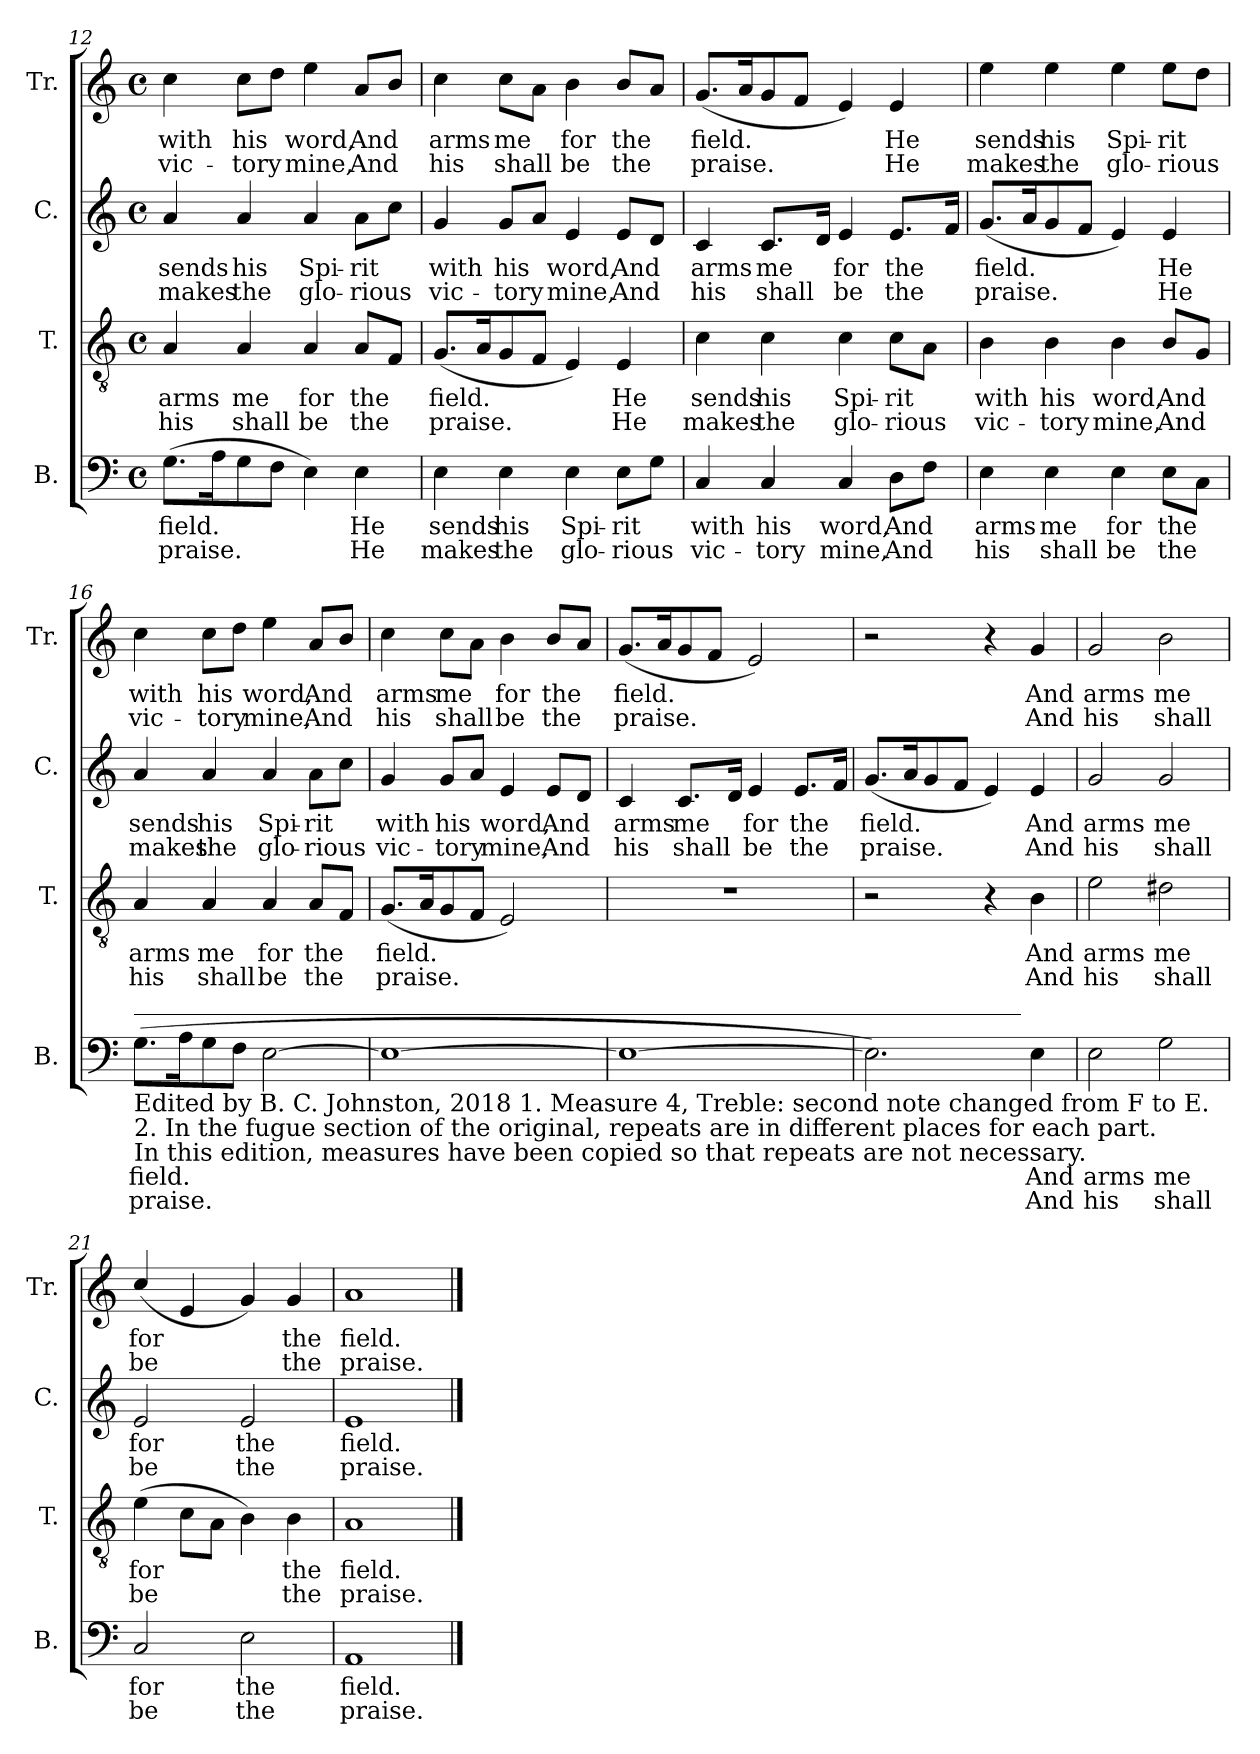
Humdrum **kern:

**kern	**text	**text	**kern	**text	**text	**kern	**text	**text	**kern	**text	**text
*part4	*part4	*part4	*part3	*part3	*part3	*part2	*part2	*part2	*part1	*part1	*part1
*staff4	*staff4	*staff4	*staff3	*staff3	*staff3	*staff2	*staff2	*staff2	*staff1	*staff1	*staff1
*I"B.	*	*	*I"T.	*	*	*I"C.	*	*	*I"Tr.	*	*
*I'B.	*	*	*I'T.	*	*	*I'C.	*	*	*I'Tr.	*	*
*clefF4	*	*	*clefGv2	*	*	*clefG2	*	*	*clefG2	*	*
*k[]	*	*	*k[]	*	*	*k[]	*	*	*k[]	*	*
*M4/4	*	*	*M4/4	*	*	*M4/4	*	*	*M4/4	*	*
*met(c)	*	*	*met(c)	*	*	*met(c)	*	*	*met(c)	*	*
=12	=12	=12	=12	=12	=12	=12	=12	=12	=12	=12	=12
!	!LO:LY:b	!LO:LY:b	!	!LO:LY:b	!LO:LY:b	!	!LO:LY:b	!LO:LY:b	!	!LO:LY:b	!LO:LY:b
(8.G\L	field.	praise.	4A/	arms	his	4a/	sends	makes	4cc\	with	vic-
16A\K	.	.	.	.	.	.	.	.	.	.	.
!	!	!	!	!LO:LY:b	!LO:LY:b	!	!LO:LY:b	!LO:LY:b	!	!LO:LY:b	!LO:LY:b
8G\	.	.	4A/	me	shall	4a/	his	the	8cc\L	his	-tory
8F\J	.	.	.	.	.	.	.	.	8dd\J	.	.
!	!	!	!	!LO:LY:b	!LO:LY:b	!	!LO:LY:b	!LO:LY:b	!	!LO:LY:b	!LO:LY:b
4E\)	.	.	4A/	for	be	4a/	Spi-	glo-	4ee\	word,	mine,
!	!LO:LY:b	!LO:LY:b	!	!LO:LY:b	!LO:LY:b	!	!LO:LY:b	!LO:LY:b	!	!LO:LY:b	!LO:LY:b
4E\	He	He	8A/L	the	the	8a\L	-rit	-rious	8a/L	And	And
.	.	.	8F/J	.	.	8cc\J	.	.	8b/J	.	.
=13	=13	=13	=13	=13	=13	=13	=13	=13	=13	=13	=13
!	!LO:LY:b	!LO:LY:b	!	!LO:LY:b	!LO:LY:b	!	!LO:LY:b	!LO:LY:b	!	!LO:LY:b	!LO:LY:b
4E\	sends	makes	(8.G/L	field.	praise.	4g/	with	vic-	4cc\	arms	his
.	.	.	16A/K	.	.	.	.	.	.	.	.
!	!LO:LY:b	!LO:LY:b	!	!	!	!	!LO:LY:b	!LO:LY:b	!	!LO:LY:b	!LO:LY:b
4E\	his	the	8G/	.	.	8g/L	his	-tory	8cc\L	me	shall
.	.	.	8F/J	.	.	8a/J	.	.	8a\J	.	.
!	!LO:LY:b	!LO:LY:b	!	!	!	!	!LO:LY:b	!LO:LY:b	!	!LO:LY:b	!LO:LY:b
4E\	Spi-	glo-	4E/)	.	.	4e/	word,	mine,	4b\	for	be
!	!LO:LY:b	!LO:LY:b	!	!LO:LY:b	!LO:LY:b	!	!LO:LY:b	!LO:LY:b	!	!LO:LY:b	!LO:LY:b
8E\L	-rit	-rious	4E/	He	He	8e/L	And	And	8b/L	the	the
8G\J	.	.	.	.	.	8d/J	.	.	8a/J	.	.
=14	=14	=14	=14	=14	=14	=14	=14	=14	=14	=14	=14
!	!LO:LY:b	!LO:LY:b	!	!LO:LY:b	!LO:LY:b	!	!LO:LY:b	!LO:LY:b	!	!LO:LY:b	!LO:LY:b
4C/	with	vic-	4c\	sends	makes	4c/	arms	his	(8.g/L	field.	praise.
.	.	.	.	.	.	.	.	.	16a/K	.	.
!	!LO:LY:b	!LO:LY:b	!	!LO:LY:b	!LO:LY:b	!	!LO:LY:b	!LO:LY:b	!	!	!
4C/	his	-tory	4c\	his	the	8.c/L	me	shall	8g/	.	.
.	.	.	.	.	.	.	.	.	8f/J	.	.
.	.	.	.	.	.	16d/Jk	.	.	.	.	.
!	!LO:LY:b	!LO:LY:b	!	!LO:LY:b	!LO:LY:b	!	!LO:LY:b	!LO:LY:b	!	!	!
4C/	word,	mine,	4c\	Spi-	glo-	4e/	for	be	4e/)	.	.
!	!LO:LY:b	!LO:LY:b	!	!LO:LY:b	!LO:LY:b	!	!LO:LY:b	!LO:LY:b	!	!LO:LY:b	!LO:LY:b
8D\L	And	And	8c\L	-rit	-rious	8.e/L	the	the	4e/	He	He
8F\J	.	.	8A\J	.	.	.	.	.	.	.	.
.	.	.	.	.	.	16f/Jk	.	.	.	.	.
=15	=15	=15	=15	=15	=15	=15	=15	=15	=15	=15	=15
!	!LO:LY:b	!LO:LY:b	!	!LO:LY:b	!LO:LY:b	!	!LO:LY:b	!LO:LY:b	!	!LO:LY:b	!LO:LY:b
4E\	arms	his	4B\	with	vic-	(8.g/L	field.	praise.	4ee\	sends	makes
.	.	.	.	.	.	16a/K	.	.	.	.	.
!	!LO:LY:b	!LO:LY:b	!	!LO:LY:b	!LO:LY:b	!	!	!	!	!LO:LY:b	!LO:LY:b
4E\	me	shall	4B\	his	-tory	8g/	.	.	4ee\	his	the
.	.	.	.	.	.	8f/J	.	.	.	.	.
!	!LO:LY:b	!LO:LY:b	!	!LO:LY:b	!LO:LY:b	!	!	!	!	!LO:LY:b	!LO:LY:b
4E\	for	be	4B\	word,	mine,	4e/)	.	.	4ee\	Spi-	glo-
!	!LO:LY:b	!LO:LY:b	!	!LO:LY:b	!LO:LY:b	!	!LO:LY:b	!LO:LY:b	!	!LO:LY:b	!LO:LY:b
8E\L	the	the	8B/L	And	And	4e/	He	He	8ee\L	-rit	-rious
8C\J	.	.	8G/J	.	.	.	.	.	8dd\J	.	.
=16	=16	=16	=16	=16	=16	=16	=16	=16	=16	=16	=16
!LO:TX:a:t=_________________________________________________________________________	!	!	!	!	!	!	!	!	!	!	!
!LO:TX:b:t=Edited by B. C. Johnston, 2018    1. Measure 4, Treble&colon; second note changed from F to E.	!	!	!	!	!	!	!	!	!	!	!
!LO:TX:b:t=2. In the fugue section of the original, repeats are in different places for each part.	!	!	!	!	!	!	!	!	!	!	!
!LO:TX:b:t=In this edition, measures have been copied so that repeats are not necessary.	!	!	!	!	!	!	!	!	!	!	!
!	!LO:LY:b	!LO:LY:b	!	!LO:LY:b	!LO:LY:b	!	!LO:LY:b	!LO:LY:b	!	!LO:LY:b	!LO:LY:b
(8.G\L	field.	praise.	4A/	arms	his	4a/	sends	makes	4cc\	with	vic-
16A\K	.	.	.	.	.	.	.	.	.	.	.
!	!	!	!	!LO:LY:b	!LO:LY:b	!	!LO:LY:b	!LO:LY:b	!	!LO:LY:b	!LO:LY:b
8G\	.	.	4A/	me	shall	4a/	his	the	8cc\L	his	-tory
8F\J	.	.	.	.	.	.	.	.	8dd\J	.	.
!	!	!	!	!LO:LY:b	!LO:LY:b	!	!LO:LY:b	!LO:LY:b	!	!LO:LY:b	!LO:LY:b
[2E\	.	.	4A/	for	be	4a/	Spi-	glo-	4ee\	word,	mine,
!	!	!	!	!LO:LY:b	!LO:LY:b	!	!LO:LY:b	!LO:LY:b	!	!LO:LY:b	!LO:LY:b
.	.	.	8A/L	the	the	8a\L	-rit	-rious	8a/L	And	And
.	.	.	8F/J	.	.	8cc\J	.	.	8b/J	.	.
=17	=17	=17	=17	=17	=17	=17	=17	=17	=17	=17	=17
!	!	!	!	!LO:LY:b	!LO:LY:b	!	!LO:LY:b	!LO:LY:b	!	!LO:LY:b	!LO:LY:b
1E_	.	.	(8.G/L	field.	praise.	4g/	with	vic-	4cc\	arms	his
.	.	.	16A/K	.	.	.	.	.	.	.	.
!	!	!	!	!	!	!	!LO:LY:b	!LO:LY:b	!	!LO:LY:b	!LO:LY:b
.	.	.	8G/	.	.	8g/L	his	-tory	8cc\L	me	shall
.	.	.	8F/J	.	.	8a/J	.	.	8a\J	.	.
!	!	!	!	!	!	!	!LO:LY:b	!LO:LY:b	!	!LO:LY:b	!LO:LY:b
.	.	.	2E/)	.	.	4e/	word,	mine,	4b\	for	be
!	!	!	!	!	!	!	!LO:LY:b	!LO:LY:b	!	!LO:LY:b	!LO:LY:b
.	.	.	.	.	.	8e/L	And	And	8b/L	the	the
.	.	.	.	.	.	8d/J	.	.	8a/J	.	.
=18	=18	=18	=18	=18	=18	=18	=18	=18	=18	=18	=18
!	!	!	!	!	!	!	!LO:LY:b	!LO:LY:b	!	!LO:LY:b	!LO:LY:b
1E_	.	.	1r	.	.	4c/	arms	his	(8.g/L	field.	praise.
.	.	.	.	.	.	.	.	.	16a/K	.	.
!	!	!	!	!	!	!	!LO:LY:b	!LO:LY:b	!	!	!
.	.	.	.	.	.	8.c/L	me	shall	8g/	.	.
.	.	.	.	.	.	.	.	.	8f/J	.	.
.	.	.	.	.	.	16d/Jk	.	.	.	.	.
!	!	!	!	!	!	!	!LO:LY:b	!LO:LY:b	!	!	!
.	.	.	.	.	.	4e/	for	be	2e/)	.	.
!	!	!	!	!	!	!	!LO:LY:b	!LO:LY:b	!	!	!
.	.	.	.	.	.	8.e/L	the	the	.	.	.
.	.	.	.	.	.	16f/Jk	.	.	.	.	.
=19	=19	=19	=19	=19	=19	=19	=19	=19	=19	=19	=19
!	!	!	!	!	!	!	!LO:LY:b	!LO:LY:b	!	!	!
2.E\])	.	.	2r	.	.	(8.g/L	field.	praise.	2r	.	.
.	.	.	.	.	.	16a/K	.	.	.	.	.
.	.	.	.	.	.	8g/	.	.	.	.	.
.	.	.	.	.	.	8f/J	.	.	.	.	.
.	.	.	4r	.	.	4e/)	.	.	4r	.	.
!	!LO:LY:b	!LO:LY:b	!	!LO:LY:b	!LO:LY:b	!	!LO:LY:b	!LO:LY:b	!	!LO:LY:b	!LO:LY:b
4E\	And	And	4B\	And	And	4e/	And	And	4g/	And	And
=20	=20	=20	=20	=20	=20	=20	=20	=20	=20	=20	=20
!	!LO:LY:b	!LO:LY:b	!	!LO:LY:b	!LO:LY:b	!	!LO:LY:b	!LO:LY:b	!	!LO:LY:b	!LO:LY:b
2E\	arms	his	2e\	arms	his	2g/	arms	his	2g/	arms	his
!	!LO:LY:b	!LO:LY:b	!	!LO:LY:b	!LO:LY:b	!	!LO:LY:b	!LO:LY:b	!	!LO:LY:b	!LO:LY:b
2G\	me	shall	2d#X\	me	shall	2g/	me	shall	2b\	me	shall
=21	=21	=21	=21	=21	=21	=21	=21	=21	=21	=21	=21
!	!LO:LY:b	!LO:LY:b	!	!LO:LY:b	!LO:LY:b	!	!LO:LY:b	!LO:LY:b	!	!LO:LY:b	!LO:LY:b
2C/	for	be	(4e\	for	be	2e/	for	be	(4cc/	for	be
.	.	.	8c\L	.	.	.	.	.	4e/	.	.
.	.	.	8A\J	.	.	.	.	.	.	.	.
!	!LO:LY:b	!LO:LY:b	!	!	!	!	!LO:LY:b	!LO:LY:b	!	!	!
2E\	the	the	4B\)	.	.	2e/	the	the	4g/)	.	.
!	!	!	!	!LO:LY:b	!LO:LY:b	!	!	!	!	!LO:LY:b	!LO:LY:b
.	.	.	4B\	the	the	.	.	.	4g/	the	the
=22	=22	=22	=22	=22	=22	=22	=22	=22	=22	=22	=22
!	!LO:LY:b	!LO:LY:b	!	!LO:LY:b	!LO:LY:b	!	!LO:LY:b	!LO:LY:b	!	!LO:LY:b	!LO:LY:b
1AA	field.	praise.	1A	field.	praise.	1e	field.	praise.	1a	field.	praise.
==	==	==	==	==	==	==	==	==	==	==	==
*-	*-	*-	*-	*-	*-	*-	*-	*-	*-	*-	*-
